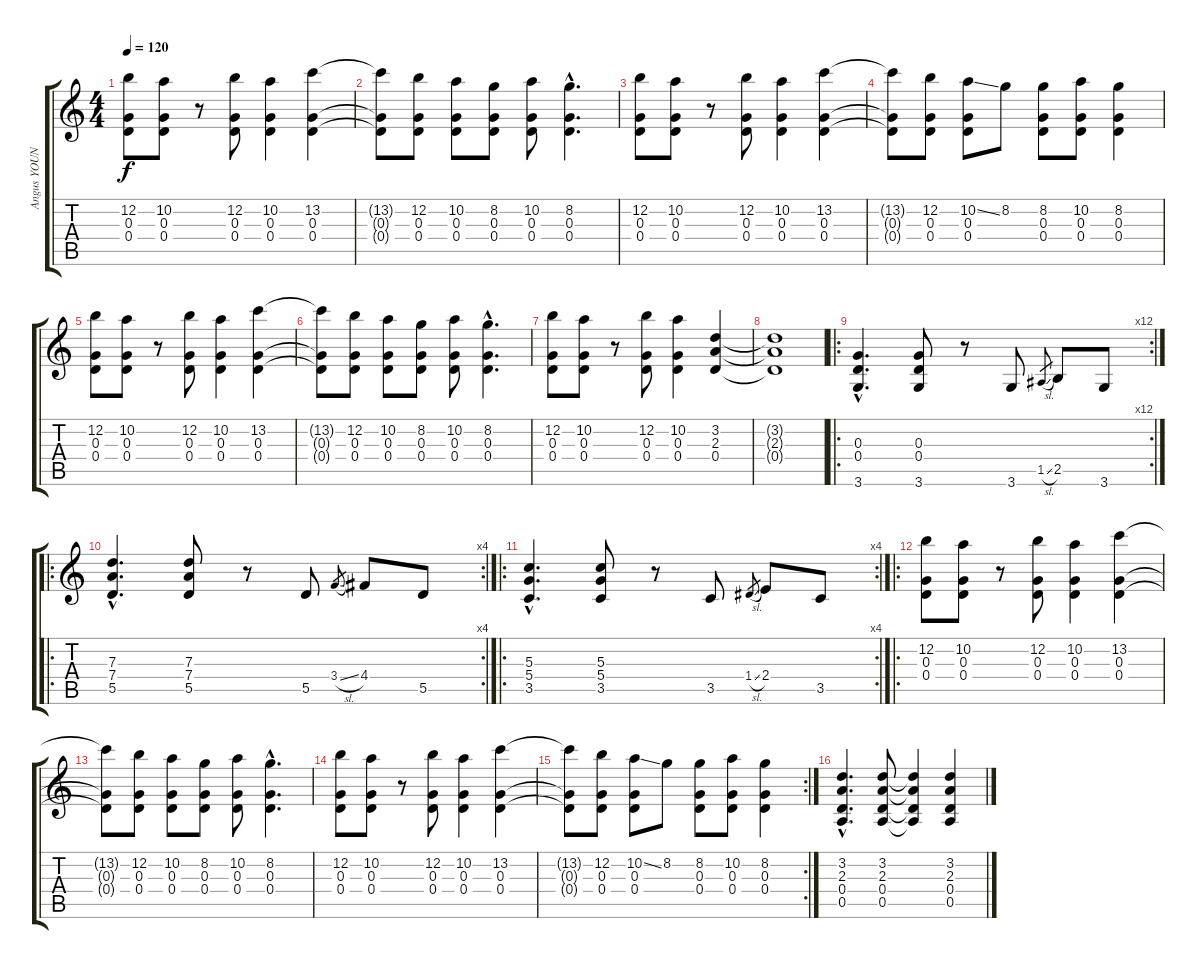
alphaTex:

\track ("Angus YOUNG" "Angus YOUN") {instrument distortionguitar}
\staff {score tabs}
\tuning (E4 B3 G3 D3 A2 E2) {hide}
\ts (4 4)
\tempo 120
\clef g2
\ks c
(12.2 0.3 0.4).8{dy f instrument distortionguitar} (10.2 0.3 0.4).8 r.8 (12.2 0.3 0.4).8 (10.2 0.3 0.4).4 (13.2 0.3 0.4).4 |
(13.2{t} 0.3{t} 0.4{t}).8 (12.2 0.3 0.4).8 (10.2 0.3 0.4).8 (8.2 0.3 0.4).8 (10.2 0.3 0.4).8 (8.2 0.3{hac} 0.4{hac}).4{d} |
(12.2 0.3 0.4).8 (10.2 0.3 0.4).8 r.8 (12.2 0.3 0.4).8 (10.2 0.3 0.4).4 (13.2 0.3 0.4).4 |
(13.2{t} 0.3{t} 0.4{t}).8 (12.2 0.3 0.4).8 (10.2{ss} 0.3 0.4).8 8.2.8 (8.2 0.3 0.4).8 (10.2 0.3 0.4).8 (8.2 0.3 0.4).4 |
(12.2 0.3 0.4).8 (10.2 0.3 0.4).8 r.8 (12.2 0.3 0.4).8 (10.2 0.3 0.4).4 (13.2 0.3 0.4).4 |
(13.2{t} 0.3{t} 0.4{t}).8 (12.2 0.3 0.4).8 (10.2 0.3 0.4).8 (8.2 0.3 0.4).8 (10.2 0.3 0.4).8 (8.2 0.3{hac} 0.4{hac}).4{d} |
(12.2 0.3 0.4).8 (10.2 0.3 0.4).8 r.8 (12.2 0.3 0.4).8 (10.2 0.3 0.4).4 (3.2 2.3 0.4).4 |
(3.2{t} 2.3{t} 0.4{t}).1 |
\ro
\rc 12
(0.3{hac} 0.4{hac} 3.6{hac}).4{d} (0.3 0.4 3.6).8 r.8 3.6.8 1.5{sl}.8{gr} 2.5.8 3.6.8 |
\ro
\rc 4
(7.3{hac} 7.4{hac} 5.5{hac}).4{d} (7.3 7.4 5.5).8 r.8 5.5.8 3.4{sl}.8{gr} 4.4.8 5.5.8 |
\ro
\rc 4
(5.3{hac} 5.4{hac} 3.5{hac}).4{d} (5.3 5.4 3.5).8 r.8 3.5.8 1.4{sl}.8{gr} 2.4.8 3.5.8 |
\ro
(12.2 0.3 0.4).8 (10.2 0.3 0.4).8 r.8 (12.2 0.3 0.4).8 (10.2 0.3 0.4).4 (13.2 0.3 0.4).4 |
(13.2{t} 0.3{t} 0.4{t}).8 (12.2 0.3 0.4).8 (10.2 0.3 0.4).8 (8.2 0.3 0.4).8 (10.2 0.3 0.4).8 (8.2 0.3{hac} 0.4{hac}).4{d} |
(12.2 0.3 0.4).8 (10.2 0.3 0.4).8 r.8 (12.2 0.3 0.4).8 (10.2 0.3 0.4).4 (13.2 0.3 0.4).4 |
\rc 2
(13.2{t} 0.3{t} 0.4{t}).8 (12.2 0.3 0.4).8 (10.2{ss} 0.3 0.4).8 8.2.8 (8.2 0.3 0.4).8 (10.2 0.3 0.4).8 (8.2 0.3 0.4).4 |
(3.2{hac} 2.3{hac} 0.4{hac} 0.5{hac}).4{d} (3.2 2.3 0.4 0.5).8 (3.2{t} 2.3{t} 0.4{t} 0.5{t}).4 (3.2 2.3 0.4 0.5).4
